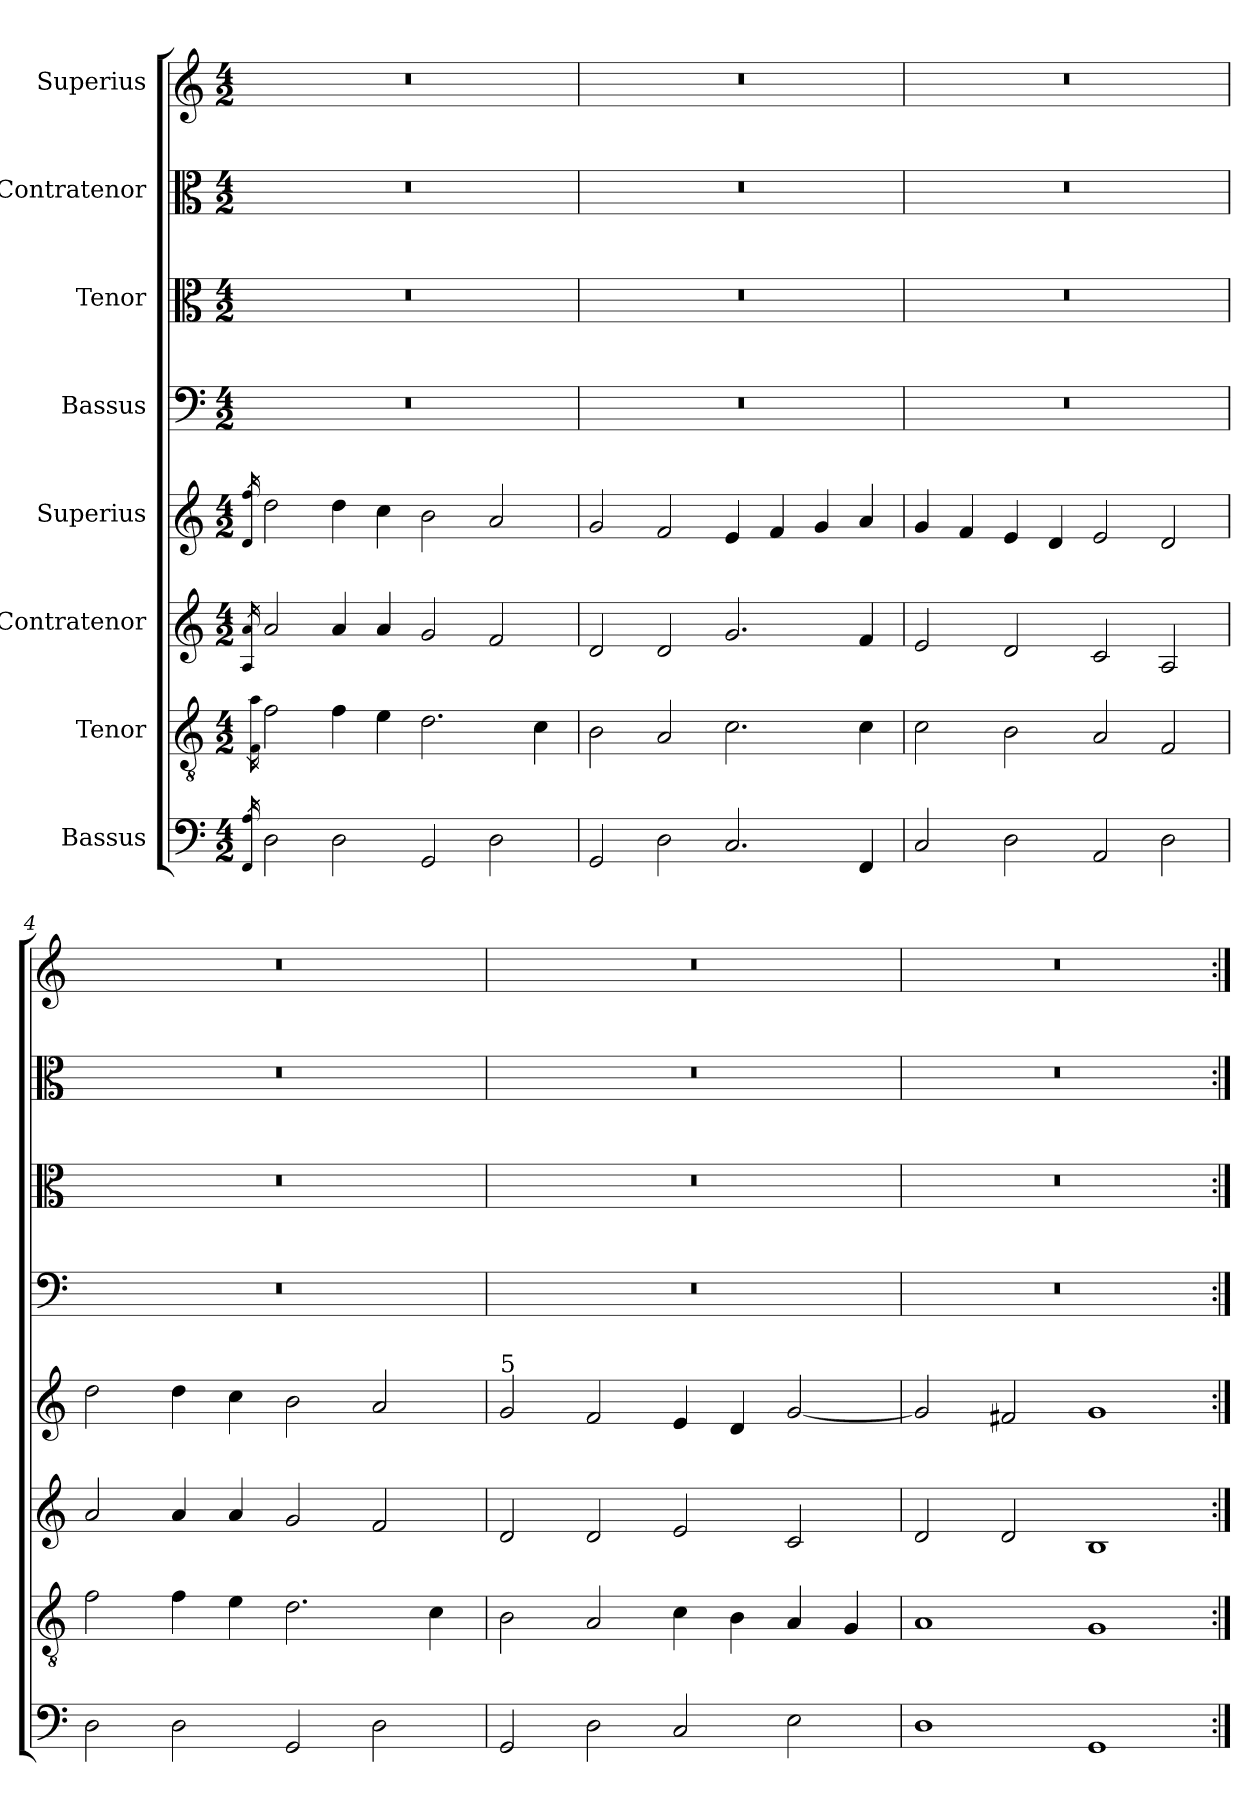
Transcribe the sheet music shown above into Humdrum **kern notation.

**kern	**kern	**kern	**kern	**kern	**kern	**kern	**kern
*part8	*part7	*part6	*part5	*part4	*part3	*part2	*part1
*staff8	*staff7	*staff6	*staff5	*staff4	*staff3	*staff2	*staff1
*I"Bassus	*I"Tenor	*I"Contratenor	*I"Superius	*I"Bassus	*I"Tenor	*I"Contratenor	*I"Superius
*clefF4	*clefGv2	*clefG2	*clefG2	*clefF4	*clefC3	*clefC3	*clefG2
*k[]	*k[]	*k[]	*k[]	*k[]	*k[]	*k[]	*k[]
*M4/2	*M4/2	*M4/2	*M4/2	*M4/2	*M4/2	*M4/2	*M4/2
=1	=1	=1	=1	=1	=1	=1	=1
16qFF 16qA	16qF 16qa	16qA 16qa	16qd 16qff	.	.	.	.
2D\	2f\	2a/	2dd\	0r	0r	0r	0r
2D\	4f\	4a/	4dd\	.	.	.	.
.	4e\	4a/	4cc\	.	.	.	.
2GG/	2.d\	2g/	2b\	.	.	.	.
2D\	.	2f/	2a/	.	.	.	.
.	4c\	.	.	.	.	.	.
!!LO:LB:g=z
=2	=2	=2	=2	=2	=2	=2	=2
2GG/	2B\	2d/	2g/	0r	0r	0r	0r
2D\	2A/	2d/	2f/	.	.	.	.
2.C/	2.c\	2.g/	4e/	.	.	.	.
.	.	.	4f/	.	.	.	.
.	.	.	4g/	.	.	.	.
4FF/	4c\	4f/	4a/	.	.	.	.
=3	=3	=3	=3	=3	=3	=3	=3
2C/	2c\	2e/	4g/	0r	0r	0r	0r
.	.	.	4f/	.	.	.	.
2D\	2B\	2d/	4e/	.	.	.	.
.	.	.	4d/	.	.	.	.
2AA/	2A/	2c/	2e/	.	.	.	.
2D\	2F/	2A/	2d/	.	.	.	.
!!LO:PB:g=z
=4	=4	=4	=4	=4	=4	=4	=4
2D\	2f\	2a/	2dd\	0r	0r	0r	0r
2D\	4f\	4a/	4dd\	.	.	.	.
.	4e\	4a/	4cc\	.	.	.	.
2GG/	2.d\	2g/	2b\	.	.	.	.
2D\	.	2f/	2a/	.	.	.	.
.	4c\	.	.	.	.	.	.
=5	=5	=5	=5	=5	=5	=5	=5
!	!	!	!LO:TX:a:t=5	!	!	!	!
2GG/	2B\	2d/	2g/	0r	0r	0r	0r
2D\	2A/	2d/	2f/	.	.	.	.
2C/	4c\	2e/	4e/	.	.	.	.
.	4B\	.	4d/	.	.	.	.
2E\	4A/	2c/	[2g/	.	.	.	.
.	4G/	.	.	.	.	.	.
=6	=6	=6	=6	=6	=6	=6	=6
1D	1A	2d/	2g/]	0r	0r	0r	0r
.	.	2d/	2f#X/	.	.	.	.
1GG	1G	1B	1g	.	.	.	.
=:|!	=:|!	=:|!	=:|!	=:|!	=:|!	=:|!	=:|!
*-	*-	*-	*-	*-	*-	*-	*-
